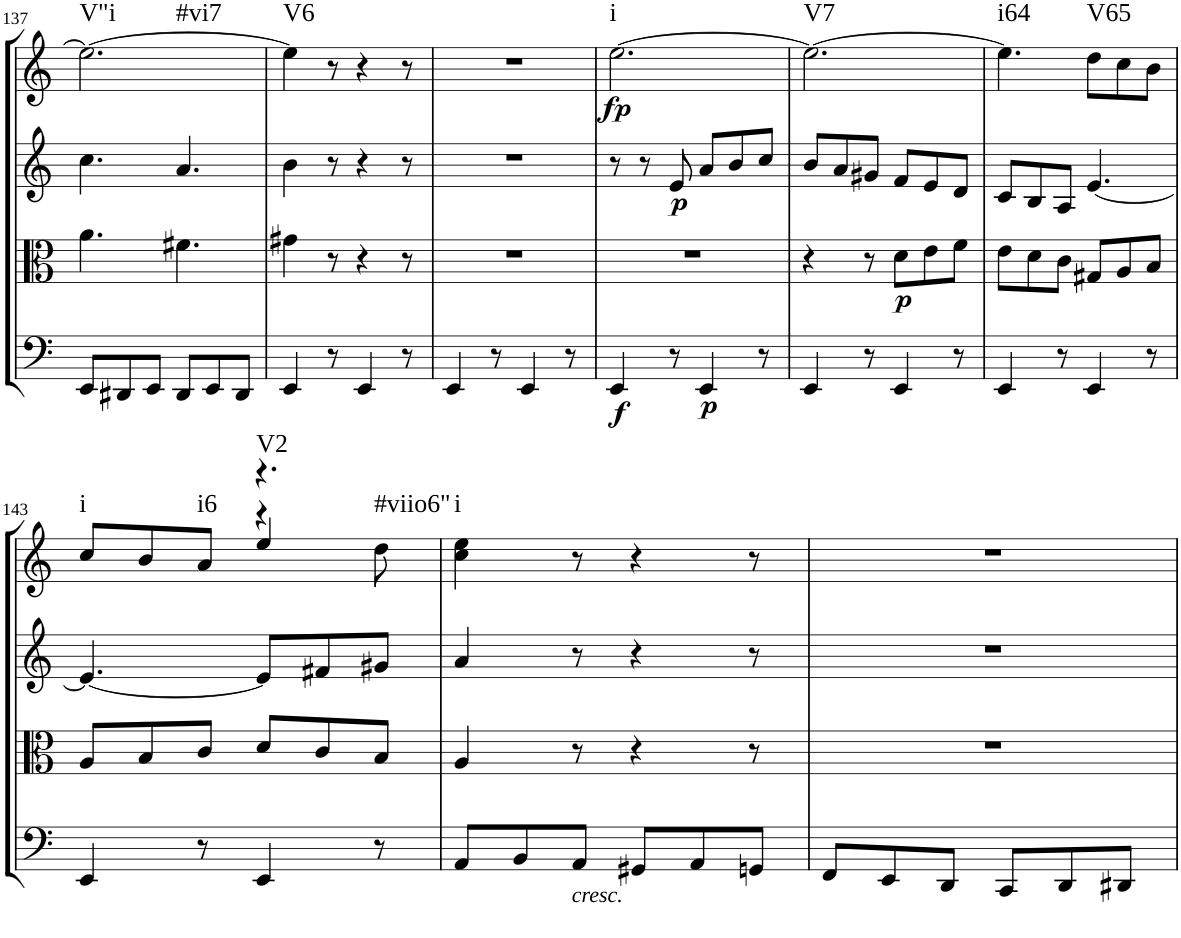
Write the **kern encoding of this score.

**kern	**dynam	**kern	**dynam	**kern	**dynam	**kern	**dynam	**harte
*part4	*part4	*part3	*part3	*part2	*part2	*part1	*part1	*part1
*staff4	*staff4	*staff3	*staff3	*staff2	*staff2	*staff1	*staff1	*
*I"Cello	*	*I"Viola	*	*I"2nd Violin	*	*I"1st Violin	*	*
*	*	*I'Vla	*	*I'Vln	*	*I'Vln	*	*
!!LO:PB:g=z
*clefF4	*	*clefC3	*	*clefG2	*	*clefG2	*	*
*k[]	*	*k[]	*	*k[]	*	*k[]	*	*
*M6/8	*	*M6/8	*	*M6/8	*	*M6/8	*	*
=137	=137	=137	=137	=137	=137	=137	=137	=137
!	!	!	!	!	!	!	!	!LO:H:n=1:kt=V"i
!	!	!	!	!	!	!	!	!LO:H:n=2:kt=#vi7
8EE/L	.	4.a\	.	4.cc\	.	2.ee\_	.	N N
8DD#X/	.	.	.	.	.	.	.	.
8EE/J	.	.	.	.	.	.	.	.
8DD#/L	.	4.f#X\	.	4.a/	.	.	.	.
8EE/	.	.	.	.	.	.	.	.
8DD#/J	.	.	.	.	.	.	.	.
=138	=138	=138	=138	=138	=138	=138	=138	=138
!	!	!	!	!	!	!	!	!LO:H:kt=V6
4EE/	.	4g#X\	.	4b\	.	4ee\]	.	N
8r	.	8r	.	8r	.	8r	.	.
4EE/	.	4r	.	4r	.	4r	.	.
8r	.	8r	.	8r	.	8r	.	.
=139	=139	=139	=139	=139	=139	=139	=139	=139
4EE/	.	2.r	.	2.r	.	2.r	.	.
8r	.	.	.	.	.	.	.	.
4EE/	.	.	.	.	.	.	.	.
8r	.	.	.	.	.	.	.	.
=140	=140	=140	=140	=140	=140	=140	=140	=140
!	!LO:DY:b	!	!	!	!	!	!LO:DY:b	!LO:H:kt=i
4EE/	f	2.r	.	8r	.	[2.ee\	fp	N
.	.	.	.	8r	.	.	.	.
!	!	!	!	!	!LO:DY:b	!	!	!
8r	.	.	.	8e/	p	.	.	.
!	!LO:DY:b	!	!	!	!	!	!	!
4EE/	p	.	.	8a/L	.	.	.	.
.	.	.	.	8b/	.	.	.	.
8r	.	.	.	8cc/J	.	.	.	.
=141	=141	=141	=141	=141	=141	=141	=141	=141
!	!	!	!	!	!	!	!	!LO:H:kt=V7
4EE/	.	4r	.	8b/L	.	2.ee\_	.	N
.	.	.	.	8a/	.	.	.	.
8r	.	8r	.	8g#X/J	.	.	.	.
!	!	!	!LO:DY:b	!	!	!	!	!
4EE/	.	8d\L	p	8f/L	.	.	.	.
.	.	8e\	.	8e/	.	.	.	.
8r	.	8f\J	.	8d/J	.	.	.	.
=142	=142	=142	=142	=142	=142	=142	=142	=142
!	!	!	!	!	!	!	!	!LO:H:kt=i64
4EE/	.	8e\L	.	8c/L	.	4.ee\]	.	N
.	.	8d\	.	8B/	.	.	.	.
8r	.	8c\J	.	8A/J	.	.	.	.
!	!	!	!	!	!	!	!	!LO:H:kt=V65
4EE/	.	8G#X/L	.	[4.e/	.	8dd\L	.	N
.	.	8A/	.	.	.	8cc\	.	.
8r	.	8B/J	.	.	.	8b\J	.	.
!!LO:LB:g=z
=143	=143	=143	=143	=143	=143	=143	=143	=143
*	*	*	*	*	*	*^	*	*
*	*	*	*	*	*	*	*^	*	*
!	!	!	!	!	!	!	!	!	!	!LO:H:kt=i
4EE/	.	8A/L	.	4.e/_	.	8cc/L	4.ryy	4.ryy	.	N
.	.	8B/	.	.	.	8b/	.	.	.	.
!	!	!	!	!	!	!	!	!	!	!LO:H:kt=i6
8r	.	8c/J	.	.	.	8a/J	.	.	.	N
!	!	!	!	!	!	!	!	!	!	!LO:H:n=1:kt=V2
!	!	!	!	!	!	!	!	!	!	!LO:H:n=2:kt=#viio6"
4EE/	.	8d/L	.	8e/L]	.	4.r	4r	4ee/	.	N N
.	.	8c/	.	8f#X/	.	.	.	.	.	.
8r	.	8B/J	.	8g#X/J	.	.	8dd\	8ryy	.	.
=144	=144	=144	=144	=144	=144	=144	=144	=144	=144	=144
!	!	!	!	!	!	!	!	!	!	!LO:H:kt=i
*	*	*	*	*	*	*v	*v	*v	*	*
8AA/L	.	4A/	.	4a/	.	4cc\ 4ee\	.	N
8BB/	.	.	.	.	.	.	.	.
!LO:TX:b:i:t=cresc.	!	!	!	!	!	!	!	!
8AA/J	.	8r	.	8r	.	8r	.	.
8GG#X/L	.	4r	.	4r	.	4r	.	.
8AA/	.	.	.	.	.	.	.	.
8GGn/J	.	8r	.	8r	.	8r	.	.
=145	=145	=145	=145	=145	=145	=145	=145	=145
8FF/L	.	2.r	.	2.r	.	2.r	.	.
8EE/	.	.	.	.	.	.	.	.
8DD/J	.	.	.	.	.	.	.	.
8CC/L	.	.	.	.	.	.	.	.
8DD/	.	.	.	.	.	.	.	.
8DD#X/J	.	.	.	.	.	.	.	.
=	=	=	=	=	=	=	=	=
*-	*-	*-	*-	*-	*-	*-	*-	*-
